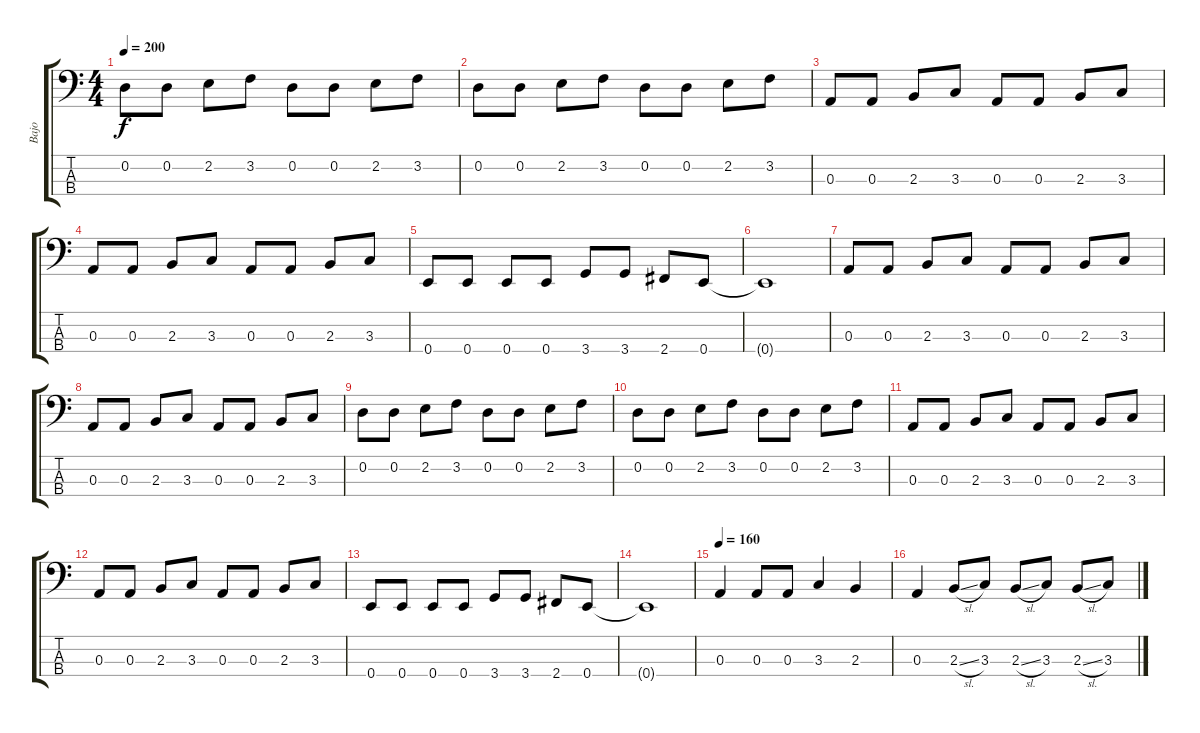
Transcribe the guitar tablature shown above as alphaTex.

\track ("Bajo" "Bajo") {instrument electricbasspick}
\staff {score tabs}
\tuning (G2 D2 A1 E1) {hide}
\ts (4 4)
\tempo 200
\clef f4
\ks c
0.2.8{dy f} 0.2.8 2.2.8 3.2.8 0.2.8 0.2.8 2.2.8 3.2.8 |
0.2.8 0.2.8 2.2.8 3.2.8 0.2.8 0.2.8 2.2.8 3.2.8 |
0.3.8 0.3.8 2.3.8 3.3.8 0.3.8 0.3.8 2.3.8 3.3.8 |
0.3.8 0.3.8 2.3.8 3.3.8 0.3.8 0.3.8 2.3.8 3.3.8 |
0.4.8 0.4.8 0.4.8 0.4.8 3.4.8 3.4.8 2.4.8 0.4.8 |
0.4{t}.1 |
0.3.8 0.3.8 2.3.8 3.3.8 0.3.8 0.3.8 2.3.8 3.3.8 |
0.3.8 0.3.8 2.3.8 3.3.8 0.3.8 0.3.8 2.3.8 3.3.8 |
0.2.8 0.2.8 2.2.8 3.2.8 0.2.8 0.2.8 2.2.8 3.2.8 |
0.2.8 0.2.8 2.2.8 3.2.8 0.2.8 0.2.8 2.2.8 3.2.8 |
0.3.8 0.3.8 2.3.8 3.3.8 0.3.8 0.3.8 2.3.8 3.3.8 |
0.3.8 0.3.8 2.3.8 3.3.8 0.3.8 0.3.8 2.3.8 3.3.8 |
0.4.8 0.4.8 0.4.8 0.4.8 3.4.8 3.4.8 2.4.8 0.4.8 |
0.4{t}.1 |
\tempo 160
0.3.4 0.3.8 0.3.8 3.3.4 2.3.4 |
0.3.4 2.3{sl}.8 3.3.8 2.3{sl}.8 3.3.8 2.3{sl}.8 3.3.8
